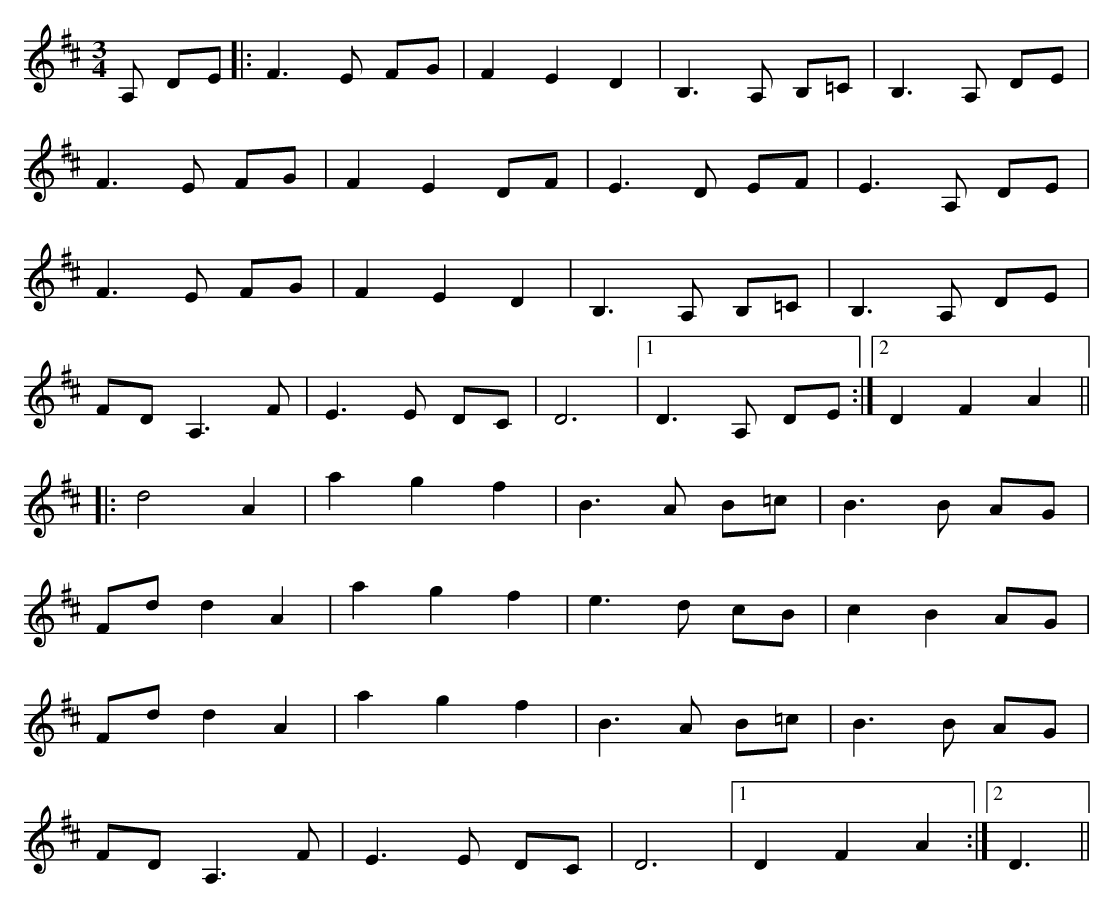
X:1
M:3/4
K:D
A, DE|:F3E FG|F2 E2 D2|B,3A, B,=C|B,3A, DE|
F3E FG|F2 E2 DF|E3D EF|E3A, DE|
F3E FG|F2 E2 D2|B,3A, B,=C|B,3A, DE|
FD A,3F|E3E DC|D6|1 D3A, DE:|2 D2 F2 A2||
|:d4A2|a2g2f2|B3A B=c|B3B AG|
Fdd2A2|a2g2f2|e3d cB|c2 B2 AG|
Fdd2A2|a2g2f2|B3A B=c|B3B AG|
FD A,3F|E3E DC|D6|1 D2 F2 A2:|2 D3||
